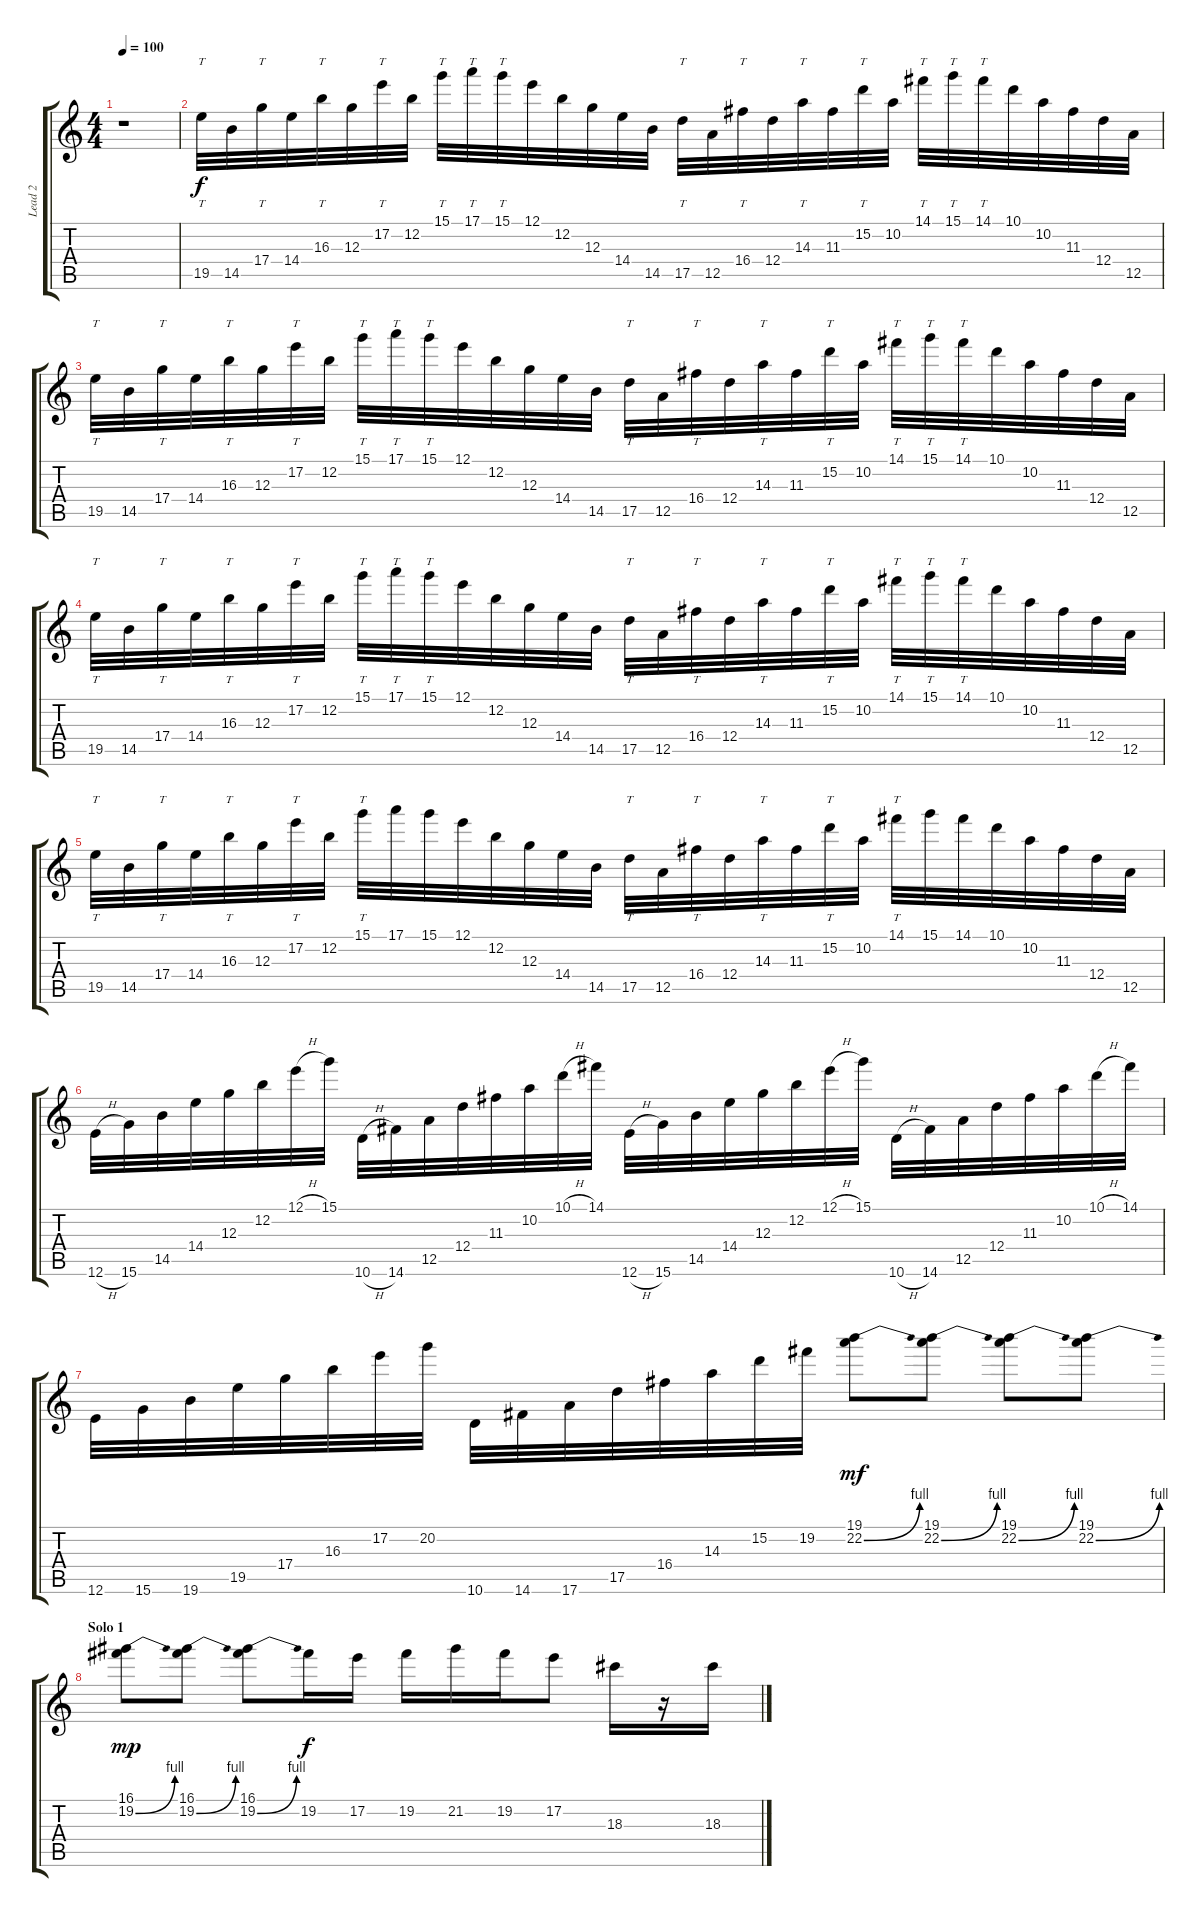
\track ("Lead 2" "Lead 2") {instrument distortionguitar}
\staff {score tabs}
\tuning (E4 B3 G3 D3 A2 E2) {hide}
\ts (4 4)
\tempo 100
\clef g2
\ks c
r.1{dy f} |
\section ("" "")
19.5.32{tt} 14.5.32 17.4.32{tt} 14.4.32 16.3.32{tt} 12.3.32 17.2.32{tt} 12.2.32 15.1.32{tt} 17.1.32{tt} 15.1.32{tt} 12.1.32 12.2.32 12.3.32 14.4.32 14.5.32 17.5.32{tt} 12.5.32 16.4.32{tt} 12.4.32 14.3.32{tt} 11.3.32 15.2.32{tt} 10.2.32 14.1.32{tt} 15.1.32{tt} 14.1.32{tt} 10.1.32 10.2.32 11.3.32 12.4.32 12.5.32 |
19.5.32{tt} 14.5.32 17.4.32{tt} 14.4.32 16.3.32{tt} 12.3.32 17.2.32{tt} 12.2.32 15.1.32{tt} 17.1.32{tt} 15.1.32{tt} 12.1.32 12.2.32 12.3.32 14.4.32 14.5.32 17.5.32{tt} 12.5.32 16.4.32{tt} 12.4.32 14.3.32{tt} 11.3.32 15.2.32{tt} 10.2.32 14.1.32{tt} 15.1.32{tt} 14.1.32{tt} 10.1.32 10.2.32 11.3.32 12.4.32 12.5.32 |
19.5.32{tt} 14.5.32 17.4.32{tt} 14.4.32 16.3.32{tt} 12.3.32 17.2.32{tt} 12.2.32 15.1.32{tt} 17.1.32{tt} 15.1.32{tt} 12.1.32 12.2.32 12.3.32 14.4.32 14.5.32 17.5.32{tt} 12.5.32 16.4.32{tt} 12.4.32 14.3.32{tt} 11.3.32 15.2.32{tt} 10.2.32 14.1.32{tt} 15.1.32{tt} 14.1.32{tt} 10.1.32 10.2.32 11.3.32 12.4.32 12.5.32 |
19.5.32{tt} 14.5.32 17.4.32{tt} 14.4.32 16.3.32{tt} 12.3.32 17.2.32{tt} 12.2.32 15.1.32{tt} 17.1.32 15.1.32 12.1.32 12.2.32 12.3.32 14.4.32 14.5.32 17.5.32{tt} 12.5.32 16.4.32{tt} 12.4.32 14.3.32{tt} 11.3.32 15.2.32{tt} 10.2.32 14.1.32{tt} 15.1.32 14.1.32 10.1.32 10.2.32 11.3.32 12.4.32 12.5.32 |
\section ("" "")
12.6{h}.32 15.6.32 14.5.32 14.4.32 12.3.32 12.2.32 12.1{h}.32 15.1.32 10.6{h}.32 14.6.32 12.5.32 12.4.32 11.3.32 10.2.32 10.1{h}.32 14.1.32 12.6{h}.32 15.6.32 14.5.32 14.4.32 12.3.32 12.2.32 12.1{h}.32 15.1.32 10.6{h}.32 14.6.32 12.5.32 12.4.32 11.3.32 10.2.32 10.1{h}.32 14.1.32 |
12.6.32 15.6.32 19.6.32 19.5.32 17.4.32 16.3.32 17.2.32 20.2.32 10.6.32 14.6.32 17.6.32 17.5.32 16.4.32 14.3.32 15.2.32 19.2.32 (19.1 22.2{be (bend 0 0 60 4)}).8{dy mf} (19.1 22.2{be (bend 0 0 60 4)}).8 (19.1 22.2{be (bend 0 0 60 4)}).8 (19.1 22.2{be (bend 0 0 60 4)}).8 |
\section ("" "Solo 1")
(16.1 19.2{be (bend 0 0 60 4)}).8{dy mp volume 16} (16.1 19.2{be (bend 0 0 60 4)}).8 (16.1 19.2{be (bend 0 0 60 4)}).8 19.2.16{dy f} 17.2.16 19.2.16 21.2.16 19.2.16 17.2.8 18.3.16 r.16 18.3.16
